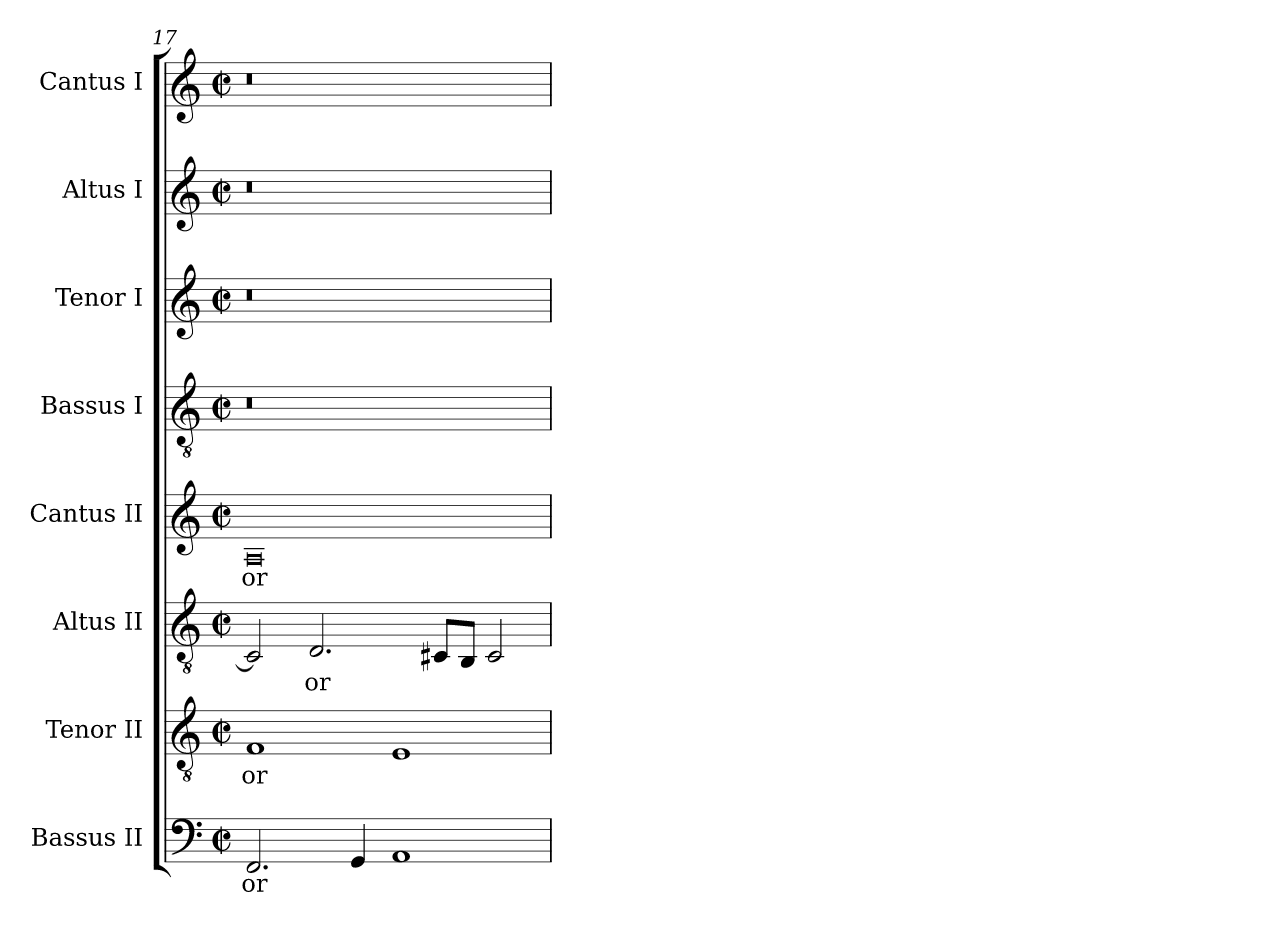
**kern	**text	**kern	**text	**kern	**text	**kern	**text	**kern	**kern	**kern	**kern
*part8	*part8	*part7	*part7	*part6	*part6	*part5	*part5	*part4	*part3	*part2	*part1
*staff8	*staff8	*staff7	*staff7	*staff6	*staff6	*staff5	*staff5	*staff4	*staff3	*staff2	*staff1
*I"Bassus II	*	*I"Tenor II	*	*I"Altus II	*	*I"Cantus II	*	*I"Bassus I	*I"Tenor I	*I"Altus I	*I"Cantus I
*clefF4	*	*clefGv2	*	*clefGv2	*	*clefG2	*	*clefGv2	*clefG2	*clefG2	*clefG2
*k[]	*	*k[]	*	*k[]	*	*k[]	*	*k[]	*k[]	*k[]	*k[]
*C:	*	*C:	*	*C:	*	*C:	*	*C:	*C:	*C:	*C:
*M2/2	*	*M2/2	*	*M2/2	*	*M2/2	*	*M2/2	*M2/2	*M2/2	*M2/2
*met(c|)	*	*met(c|)	*	*met(c|)	*	*met(c|)	*	*met(c|)	*met(c|)	*met(c|)	*met(c|)
=17	=17	=17	=17	=17	=17	=17	=17	=17	=17	=17	=17
!	!LO:LY:b:cj	!	!LO:LY:b:cj	!	!LO:LY:b:cj	!	!LO:LY:b:cj	!	!	!	!
2.FF/	or	1F	or	2C/]	.	0A	or	0r	0r	0r	0r
!	!	!	!	!	!LO:LY:b:cj	!	!	!	!	!	!
.	.	.	.	2.D/	or	.	.	.	.	.	.
!	!LO:LY:b:cj	!	!	!	!	!	!	!	!	!	!
4GG/	.	.	.	.	.	.	.	.	.	.	.
!	!LO:LY:b:cj	!	!LO:LY:b:cj	!	!	!	!	!	!	!	!
1AA	.	1E	.	.	.	.	.	.	.	.	.
!	!	!	!	!	!LO:LY:b:cj	!	!	!	!	!	!
.	.	.	.	8C#/L	.	.	.	.	.	.	.
!	!	!	!	!	!LO:LY:b:cj	!	!	!	!	!	!
.	.	.	.	8BB/J	.	.	.	.	.	.	.
!	!	!	!	!	!LO:LY:b:cj	!	!	!	!	!	!
.	.	.	.	2C#/	.	.	.	.	.	.	.
=	=	=	=	=	=	=	=	=	=	=	=
*-	*-	*-	*-	*-	*-	*-	*-	*-	*-	*-	*-
